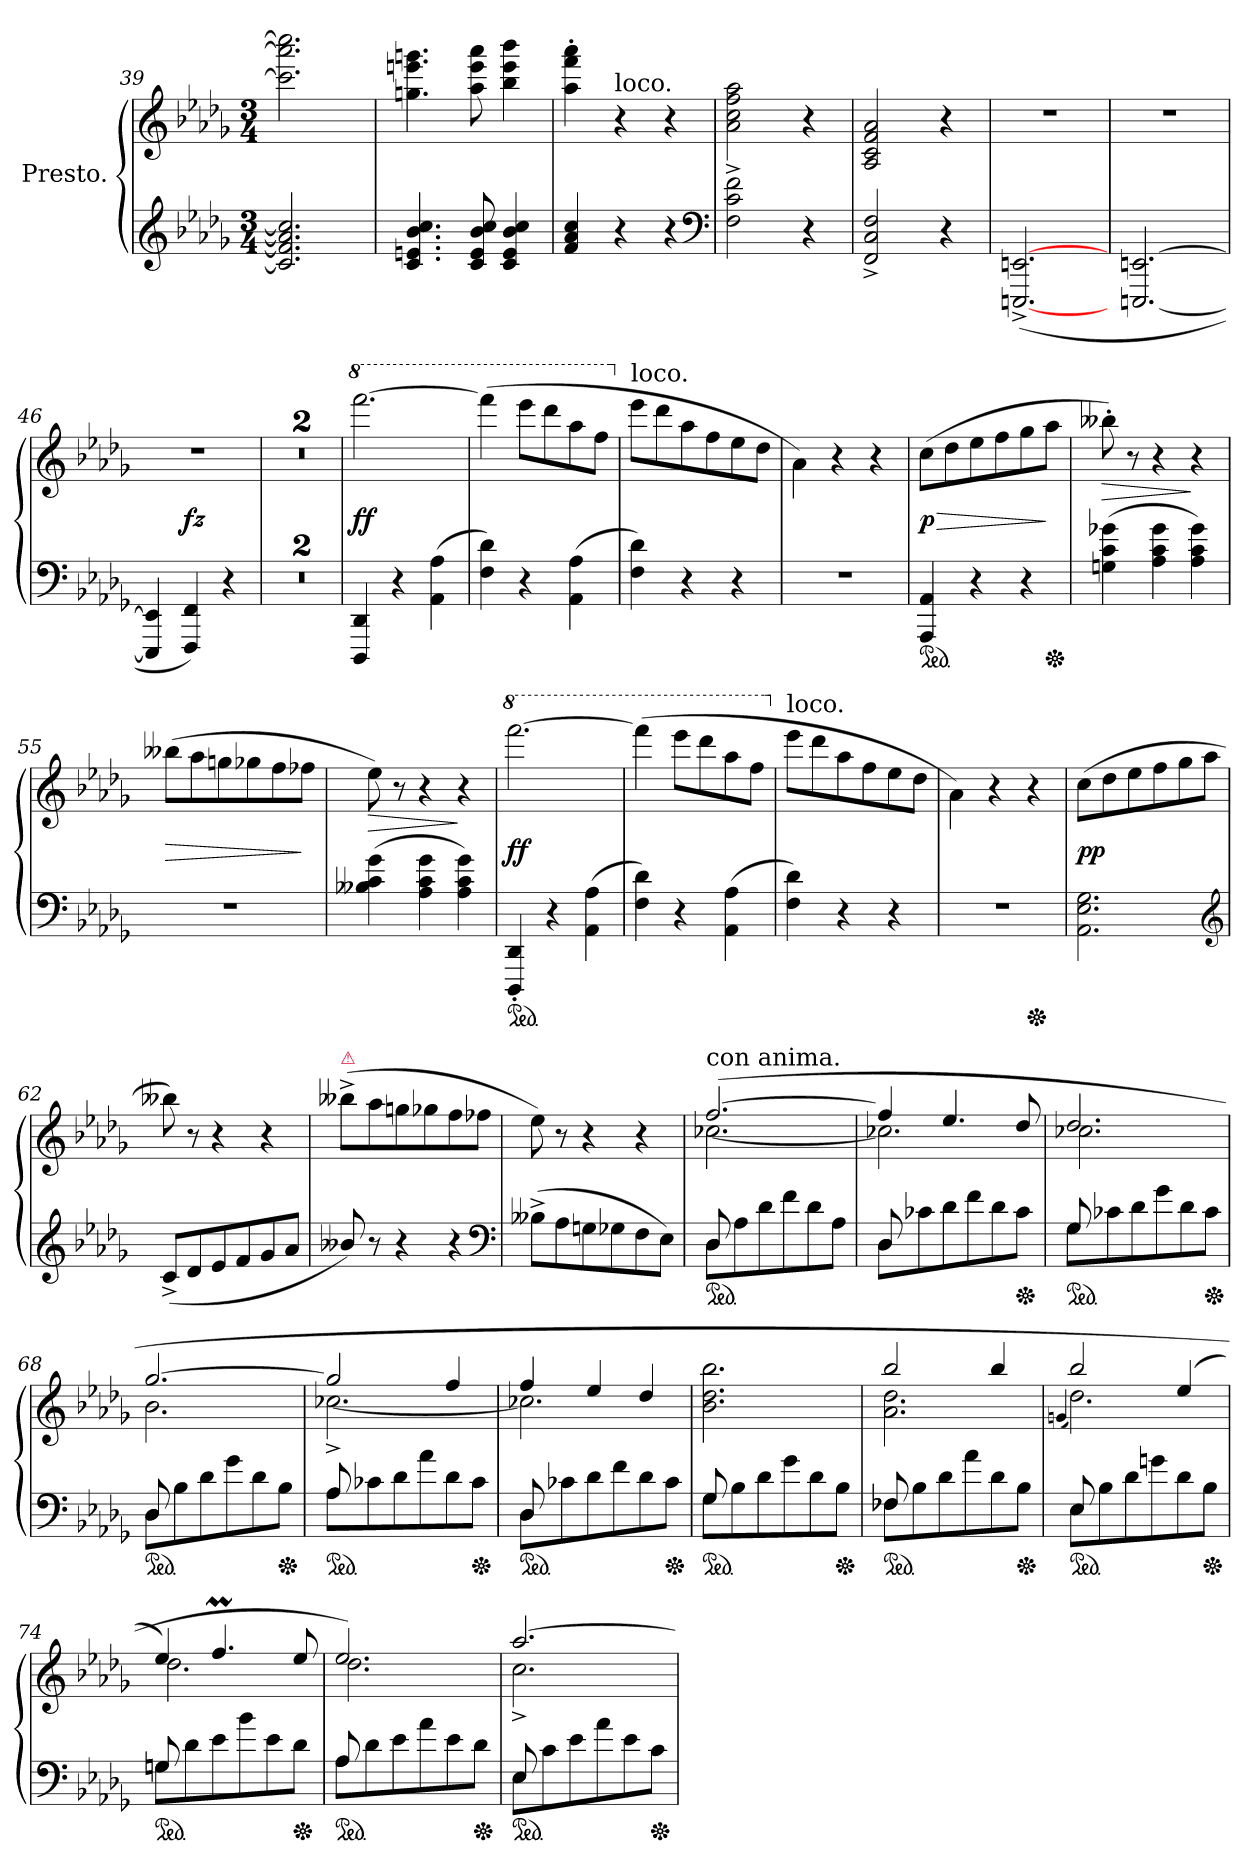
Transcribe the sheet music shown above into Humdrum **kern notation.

**kern	**kern	**dynam
*part1	*part1	*part1
*staff2	*staff1	*staff1/2
*I"Presto.	*	*
*clefG2	*clefG2	*
*k[b-e-a-d-g-]	*k[b-e-a-d-g-]	*
*b-:	*b-:	*
*M3/4	*M3/4	*
=39	=39	=39
2.c] 2.f] 2.a-] 2.cc]	2.ccc] 2.aaa-] 2.cccc]	.
=40	=40	=40
4.c 4.en 4.b- 4.cc	4.ggn 4.eeen 4.gggn	.
8c 8e 8b- 8cc	8aa- 8eee 8aaa-	.
4c 4e 4b- 4cc	4bb- 4eee 4bbb-	.
=41	=41	=41
4f 4a- 4cc	4aa-' 4fff' 4aaa-'	.
!	!LO:TX:a:t=loco.	!
4r	4r	.
4r	4r	.
*clefF4	*	*
=42	=42	=42
2F^ 2c^ 2f^	2a- 2cc 2ff 2aa-	.
4r	4r	.
=43	=43	=43
2FF^> 2C^> 2F^>	2A- 2c 2f 2a-	.
4r	4r	.
=44	=44	=44
(<[<2.EEEn^> [<2.EEn^>	2.rdd	.
=45	=45	=45
[2.EEEn [2.EEn	2.rdd	.
=46	=46	=46
*	*^	*
4EEEn] 4EEn]	2.rdd	4ryy	.
4FFF 4FF)	.	2ryy	fz
4r	.	.	.
*	*v	*v	*
=47	=47	=47
2.rF	2.rdd	.
=48	=48	=48
2.rF	2.rdd	.
=49	=49	=49
*	*8va	*
4DDD- 4DD-	[2.ffff	ff
4r	.	.
(4AA- 4A-	.	.
=50	=50	=50
4F 4d-)	(>4ffff]	.
4r	8eeee-L	.
.	8dddd-	.
(4AA- 4A-	8aaa-	.
.	8fffJ	.
=51	=51	=51
*	*X8va	*
!	!LO:TX:a:t=loco.	!
4F 4d-)	8eee-L	.
.	8ddd-	.
4r	8aa-	.
.	8ff	.
4r	8ee-	.
.	8dd-J	.
=52	=52	=52
2.rF	4a-\)	.
.	4r	.
.	4r	.
=53	=53	=53
*ped	*	*
4AAA- 4AA-	(>8ccL	> p
.	8dd-	.
4r	8ee-	.
.	8ff	.
4r	8gg-	.
*Xped	*	*
.	8aa-J	]
=54	=54	=54
!	!	!LO:HP:b
(4Gn 4c 4g-X	8bb--X')	>
.	8r	.
4A- 4c 4g-	4r	.
4A- 4c 4g-)	4r	]
=55	=55	=55
2.rF	(8bb--XL	>
.	8aa-	.
.	8ggn	.
.	8gg-X	.
.	8ff	.
.	8ff-XJ	]
=56	=56	=56
!	!	!LO:HP:b
(4B--X 4c 4g-	8ee-)	>
.	8r	.
4A- 4c 4g-	4r	.
4A- 4c 4g-)	4r	]
=57	=57	=57
*	*8va	*
*ped	*	*
4DDD-' 4DD-'	[2.ffff	ff
4r	.	.
(4AA- 4A-	.	.
=58	=58	=58
4F 4d-)	(>4ffff]	.
4r	8eeee-L	.
.	8dddd-	.
(4AA- 4A-	8aaa-	.
.	8fffJ	.
=59	=59	=59
*	*X8va	*
!	!LO:TX:a:t=loco.	!
4F 4d-)	8eee-L	.
.	8ddd-	.
4r	8aa-	.
.	8ff	.
4r	8ee-	.
.	8dd-J	.
=60	=60	=60
2.rF	4a-\)	.
.	4r	.
*Xped	*	*
.	4r	.
=61	=61	=61
2.AA- 2.E- 2.G-	(8ccL	pp
.	8dd-	.
.	8ee-	.
.	8ff	.
.	8gg-	.
.	8aa-J	.
*clefG2	*	*
=62	=62	=62
(<8c^L	8bb--X)	.
8d-	8r	.
8e-	4r	.
8f	.	.
8g-	4r	.
8a-J	.	.
=63	=63	=63
!	!LO:TX:a:color=crimson:t=⚠	!
8b--X/)	(>8bb--X^<L	.
8r	8aa-	.
4r	8ggn	.
.	8gg-X	.
4r	8ff	.
.	8ff-XJ	.
*clefF4	*	*
=64	=64	=64
(8B--X^<L	8ee-)	.
8A-	8r	.
8Gn	4r	.
8G-X	.	.
8F	4r	.
8E-J)	.	.
=65	=65	=65
*^	*^	*
!	!	!LO:TX:a:t=con anima.	!	!
*ped	*	*	*	*
8D-	8D-L	(>[2.ff	[2.cc-X	.
8reyy	8A-	.	.	.
2rgyy	8d-	.	.	.
.	8f	.	.	.
.	8d-	.	.	.
.	8A-J	.	.	.
=66	=66	=66	=66	=66
8D-	8D-L	4ff]	2.cc-X]	.
8rgyy	8c-X	.	.	.
2rbyy	8d-	4.ee-	.	.
.	8f	.	.	.
.	8d-	.	.	.
*Xped	*	*	*	*
.	8c-J	8dd-	.	.
=67	=67	=67	=67	=67
*ped	*	*	*	*
8G-	8G-L	2.dd-	2.cc-X	.
8rbyy	8c-X	.	.	.
2rbyy	8d-	.	.	.
.	8g-	.	.	.
.	8d-	.	.	.
*Xped	*	*	*	*
.	8c-J	.	.	.
=68	=68	=68	=68	=68
*ped	*	*	*	*
8D-	8D-L	[2.gg-	2.b-	.
8rbyy	8B-	.	.	.
2rbyy	8d-	.	.	.
.	8g-	.	.	.
.	8d-	.	.	.
*Xped	*	*	*	*
.	8B-J	.	.	.
=69	=69	=69	=69	=69
*ped	*	*	*	*
8A-	8A-L	2gg-]	[2.cc-X^	.
8rbyy	8c-X	.	.	.
2rbyy	8d-	.	.	.
.	8a-	.	.	.
.	8d-	4ff	.	.
*Xped	*	*	*	*
.	8c-J	.	.	.
=70	=70	=70	=70	=70
*ped	*	*	*	*
8D-	8D-L	4ff	2.cc-X]	.
8rbyy	8c-X	.	.	.
2rbyy	8d-	4ee-	.	.
.	8f	.	.	.
.	8d-	4dd-	.	.
*Xped	*	*	*	*
.	8c-J	.	.	.
*	*	*v	*v	*
=71	=71	=71	=71
*ped	*	*	*
8G-	8G-L	2.b- 2.dd- 2.bb-	.
8rgyy	8B-	.	.
2rgyy	8d-	.	.
.	8g-	.	.
.	8d-	.	.
*Xped	*	*	*
.	8B-J	.	.
=72	=72	=72	=72
*	*	*^	*
*ped	*	*	*	*
8F-X	8F-XL	2bb-	2.a- 2.dd-	.
8rbyy	8B-	.	.	.
2rbyy	8d-	.	.	.
.	8a-	.	.	.
.	8d-	4bb-	.	.
*Xped	*	*	*	*
.	8B-J	.	.	.
=73	=73	=73	=73	=73
.	.	(>4qqgn/	.	.
*ped	*	*	*	*
8E-	8E-L	2bb-	2.dd-)	.
8rgyy	8B-	.	.	.
2rgyy	8d-	.	.	.
.	8gn	.	.	.
.	8d-	(4ee-	.	.
*Xped	*	*	*	*
.	8B-J	.	.	.
=74	=74	=74	=74	=74
*ped	*	*	*	*
8Gn	8GnL	4ee-)	2.dd-	.
8rbyy	8d-	.	.	.
2rffyy	8e-	4.ffm	.	.
.	8b-	.	.	.
.	8e-	.	.	.
*Xped	*	*	*	*
.	8d-J	8ee-	.	.
=75	=75	=75	=75	=75
*ped	*	*	*	*
8A-	8A-L	2.ee-)	2.dd-	.
8rddyy	8d-	.	.	.
2rddyy	8e-	.	.	.
.	8a-	.	.	.
.	8e-	.	.	.
*Xped	*	*	*	*
.	8d-J	.	.	.
=76	=76	=76	=76	=76
*ped	*	*	*	*
8E-	8E-L	[2.aa-	2.cc^<	.
8rbyy	8c	.	.	.
2rddyy	8e-	.	.	.
.	8a-	.	.	.
.	8e-	.	.	.
*Xped	*	*	*	*
.	8cJ	.	.	.
*v	*v	*	*	*
*	*v	*v	*
=	=	=
*-	*-	*-
